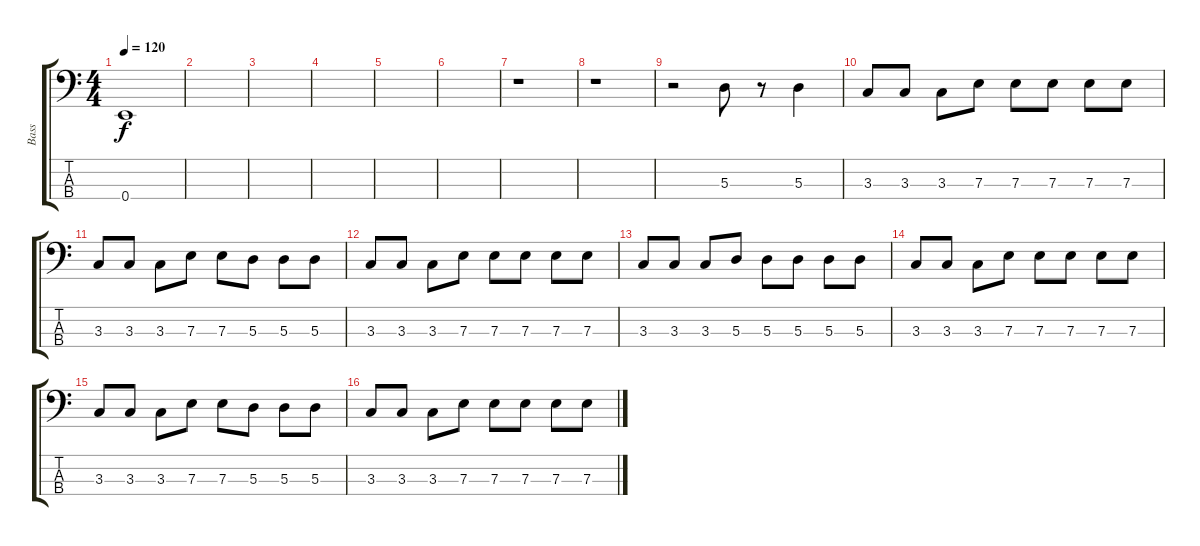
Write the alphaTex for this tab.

\track ("Bass" "Bass") {solo instrument electricbassfinger}
\staff {score tabs}
\tuning (G2 D2 A1 E1) {hide}
\ts (4 4)
\tempo 120
\clef f4
\ks c
0.4.1{dy f} |
|
|
|
|
|
r.1 |
r.1 |
r.2 5.3.8 r.8 5.3.4 |
3.3.8 3.3.8 3.3.8 7.3.8 7.3.8 7.3.8 7.3.8 7.3.8 |
3.3.8 3.3.8 3.3.8 7.3.8 7.3.8 5.3.8 5.3.8 5.3.8 |
3.3.8 3.3.8 3.3.8 7.3.8 7.3.8 7.3.8 7.3.8 7.3.8 |
3.3.8 3.3.8 3.3.8 5.3.8 5.3.8 5.3.8 5.3.8 5.3.8 |
3.3.8 3.3.8 3.3.8 7.3.8 7.3.8 7.3.8 7.3.8 7.3.8 |
3.3.8 3.3.8 3.3.8 7.3.8 7.3.8 5.3.8 5.3.8 5.3.8 |
3.3.8 3.3.8 3.3.8 7.3.8 7.3.8 7.3.8 7.3.8 7.3.8
